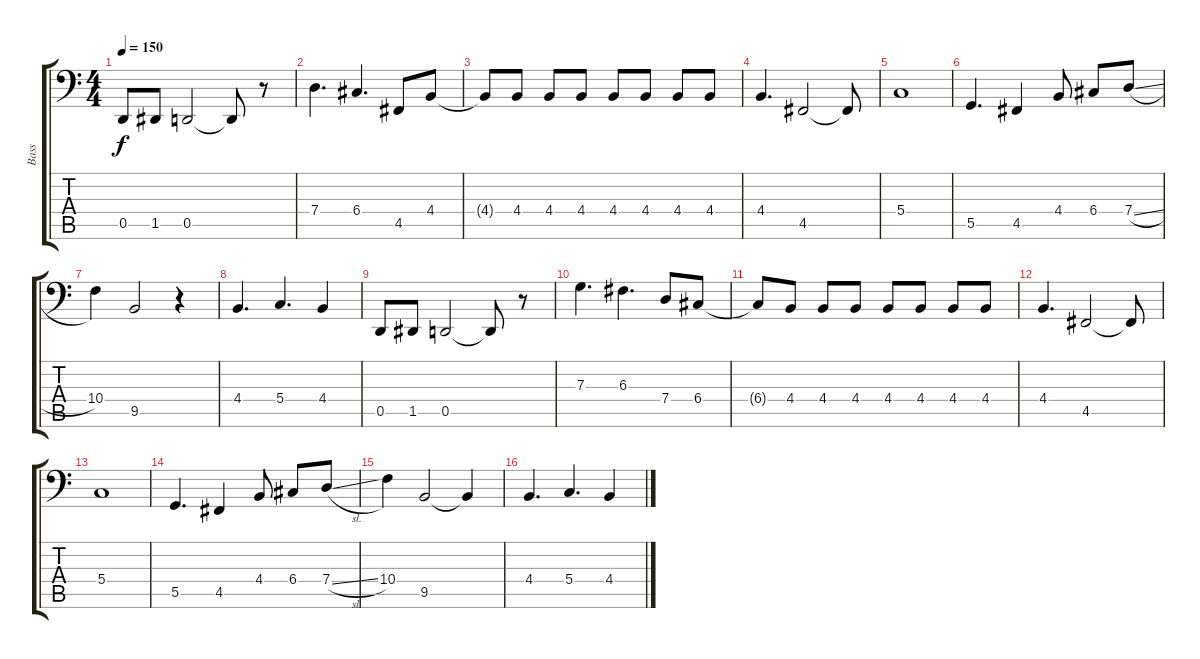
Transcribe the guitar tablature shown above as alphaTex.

\track ("Bass" "Bass") {instrument electricbassfinger}
\staff {score tabs}
\tuning (Bb2 F2 C2 G1 D1 A0) {hide}
\ts (4 4)
\tempo 150
\clef f4
\ks c
0.5.8{dy f} 1.5.8 0.5.2 0.5{t}.8 r.8 |
7.4.4{d} 6.4.4{d} 4.5.8 4.4.8 |
4.4{t}.8 4.4.8 4.4.8 4.4.8 4.4.8 4.4.8 4.4.8 4.4.8 |
4.4.4{d} 4.5.2 4.5{t}.8 |
5.4.1 |
5.5.4{d} 4.5.4 4.4.8 6.4.8 7.4{sl}.8 |
10.4.4 9.5.2 r.4 |
4.4.4{d} 5.4.4{d} 4.4.4 |
0.5.8 1.5.8 0.5.2 0.5{t}.8 r.8 |
7.3.4{d} 6.3.4{d} 7.4.8 6.4.8 |
6.4{t}.8 4.4.8 4.4.8 4.4.8 4.4.8 4.4.8 4.4.8 4.4.8 |
4.4.4{d} 4.5.2 4.5{t}.8 |
5.4.1 |
5.5.4{d} 4.5.4 4.4.8 6.4.8 7.4{sl}.8 |
10.4.4 9.5.2 9.5{t}.4 |
4.4.4{d} 5.4.4{d} 4.4.4
